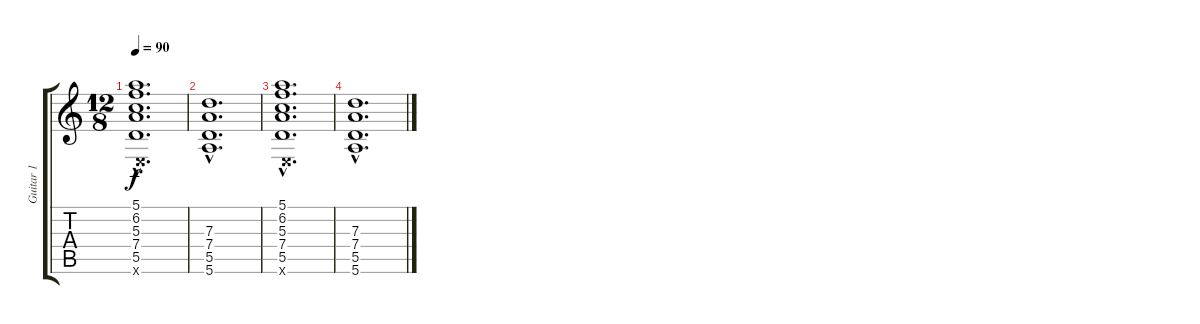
\track ("Guitar 1" "Guitar 1") {instrument overdrivenguitar}
\staff {score tabs}
\tuning (E4 B3 G3 D3 A2 E2) {hide}
\ts (12 8)
\tempo 90
\clef g2
\ks c
(5.1{hac} 6.2{hac} 5.3{hac} 7.4{hac} 5.5{hac} 0.6{hac x}).1{d dy f} |
(7.3{hac} 7.4{hac} 5.5{hac} 5.6{hac}).1{d} |
(5.1{hac} 6.2{hac} 5.3{hac} 7.4{hac} 5.5{hac} 0.6{hac x}).1{d} |
(7.3{hac} 7.4{hac} 5.5{hac} 5.6{hac}).1{d}
